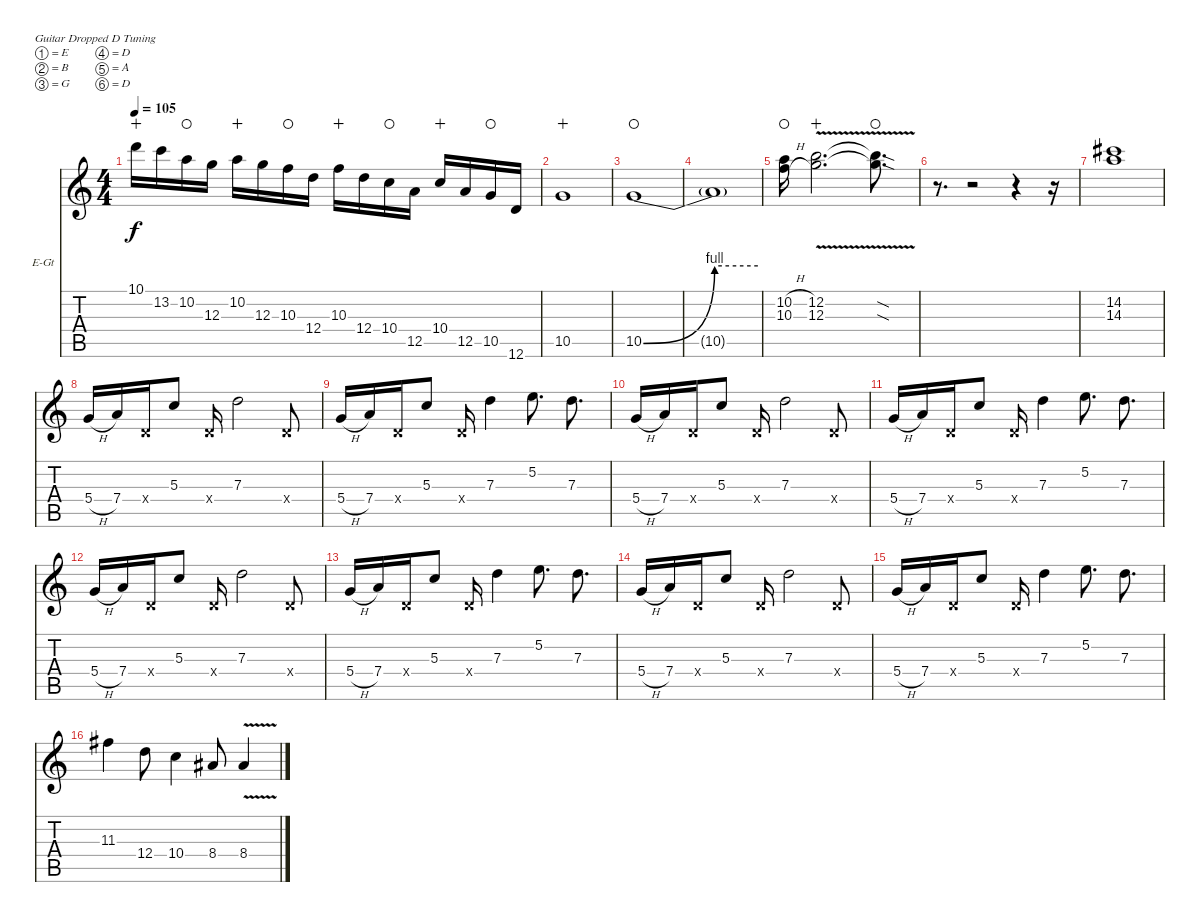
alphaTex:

\defaultSystemsLayout 4
\bracketExtendMode nobrackets
\firstSystemTrackNameOrientation horizontal
\otherSystemsTrackNameOrientation horizontal
\track ("Mike McCready (Drop D)" "E-Gt") {instrument overdrivenguitar}
\staff {score tabs}
\tuning (E4 B3 G3 D3 A2 D2)
\ts (4 4)
\tempo 105
\clef g2
\scale
0.25
\ks c
10.1.16{dy f wahc} 13.2.16 10.2.16{waho} 12.3.16 10.2.16{wahc} 12.3.16 10.3.16{waho} 12.4.16 10.3.16{wahc} 12.4.16 10.4.16{waho} 12.5.16 10.4.16{wahc} 12.5.16 10.5.16{waho} 12.6.16 |
\scale
0.25 10.5.1{wahc} |
\scale
0.25 10.5{be (bend 0 0 60 4)}.1{waho} |
\scale
0.25 10.5{be (hold 0 4 60 4) t}.1 |
\scale
0.25 (10.2{h} 10.3{h}).16{waho} (12.2{v} 12.3{v}).2{d wahc} (12.2{v sod t} 12.3{v sod t}).8{d waho} |
\scale
0.25 r.8{d} r.2 r.4 r.16 |
\scale
0.25 (14.2 14.3).1 |
\scale
0.25 5.4{h}.16 7.4.16 0.4{x}.16 5.3.8 0.4{x}.16 7.3.2 0.4{x}.8 |
\scale
0.25 5.4{h}.16 7.4.16 0.4{x}.16 5.3.8 0.4{x}.16 7.3.4 5.2.8{d} 7.3.8{d} |
\scale
0.25 5.4{h}.16 7.4.16 0.4{x}.16 5.3.8 0.4{x}.16 7.3.2 0.4{x}.8 |
\scale
0.25 5.4{h}.16 7.4.16 0.4{x}.16 5.3.8 0.4{x}.16 7.3.4 5.2.8{d} 7.3.8{d} |
\scale
0.25 5.4{h}.16 7.4.16 0.4{x}.16 5.3.8 0.4{x}.16 7.3.2 0.4{x}.8 |
\scale
0.25 5.4{h}.16 7.4.16 0.4{x}.16 5.3.8 0.4{x}.16 7.3.4 5.2.8{d} 7.3.8{d} |
\scale
0.25 5.4{h}.16 7.4.16 0.4{x}.16 5.3.8 0.4{x}.16 7.3.2 0.4{x}.8 |
\scale
0.25 5.4{h}.16 7.4.16 0.4{x}.16 5.3.8 0.4{x}.16 7.3.4 5.2.8{d} 7.3.8{d} |
\scale
0.25 11.3.4 12.4.8 10.4.4 8.4.8 8.4{v}.4
